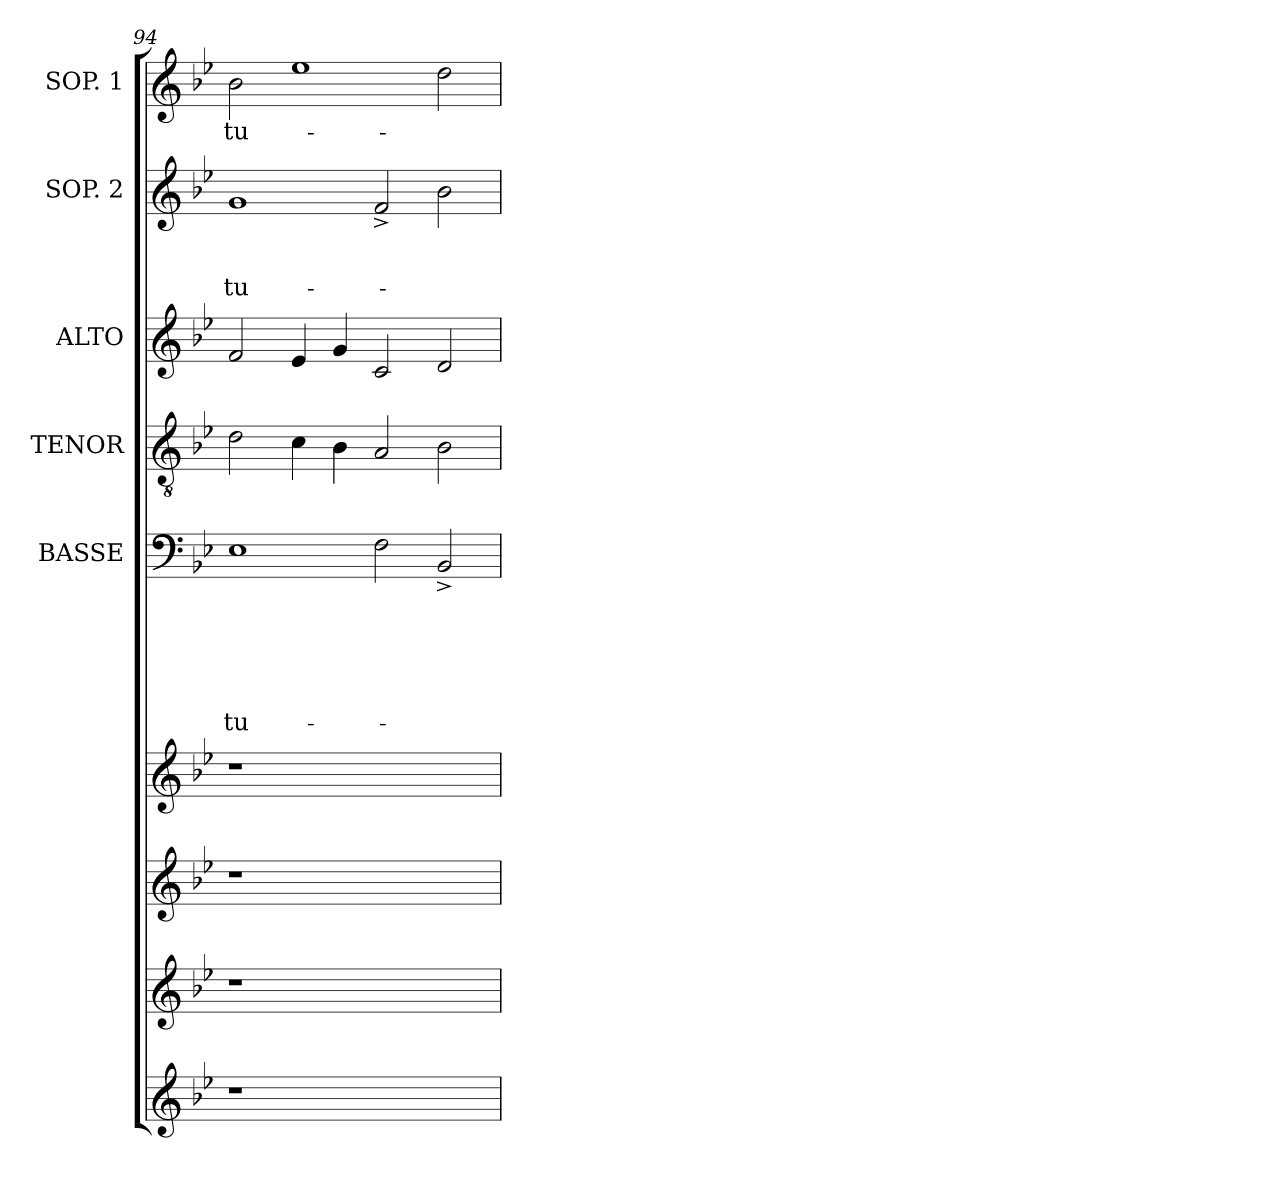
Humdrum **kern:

**kern	**kern	**kern	**kern	**kern	**text	**text	**text	**text	**text	**text	**kern	**kern	**kern	**text	**text	**text	**kern	**text
*part9	*part8	*part7	*part6	*part5	*part5	*part5	*part5	*part5	*part5	*part5	*part4	*part3	*part2	*part2	*part2	*part2	*part1	*part1
*staff9	*staff8	*staff7	*staff6	*staff5	*staff5	*staff5	*staff5	*staff5	*staff5	*staff5	*staff4	*staff3	*staff2	*staff2	*staff2	*staff2	*staff1	*staff1
*	*	*	*	*I"BASSE	*	*	*	*	*	*	*I"TENOR	*I"ALTO	*I"SOP. 2	*	*	*	*I"SOP. 1	*
*	*	*	*	*I'BAS.	*	*	*	*	*	*	*I'TEN.	*I'ALT.	*I'SOP. 2	*	*	*	*I'SOP. 1	*
*clefG2	*clefG2	*clefG2	*clefG2	*clefF4	*	*	*	*	*	*	*clefGv2	*clefG2	*clefG2	*	*	*	*clefG2	*
*k[b-e-]	*k[b-e-]	*k[b-e-]	*k[b-e-]	*k[b-e-]	*	*	*	*	*	*	*k[b-e-]	*k[b-e-]	*k[b-e-]	*	*	*	*k[b-e-]	*
*B-:	*B-:	*B-:	*B-:	*B-:	*	*	*	*	*	*	*B-:	*B-:	*B-:	*	*	*	*B-:	*
=94	=94	=94	=94	=94	=94	=94	=94	=94	=94	=94	=94	=94	=94	=94	=94	=94	=94	=94
!	!	!	!	!	!	!	!	!	!	!LO:LY:b	!	!	!	!	!	!LO:LY:b	!	!LO:LY:b
1r	1r	1r	1r	1E-	.	.	.	.	.	tu-	2d\	2f/	1g	.	.	tu-	2b-\	tu-
.	.	.	.	.	.	.	.	.	.	.	4c\	4e-/	.	.	.	.	1ee-	.
.	.	.	.	.	.	.	.	.	.	.	4B-\	4g/	.	.	.	.	.	.
1ryy	1ryy	1ryy	1ryy	2F\	.	.	.	.	.	.	2A/	2c/	2f^</	.	.	.	.	.
.	.	.	.	2BB-^</	.	.	.	.	.	.	2B-\	2d/	2b-\	.	.	.	2dd\	.
=	=	=	=	=	=	=	=	=	=	=	=	=	=	=	=	=	=	=
*-	*-	*-	*-	*-	*-	*-	*-	*-	*-	*-	*-	*-	*-	*-	*-	*-	*-	*-
